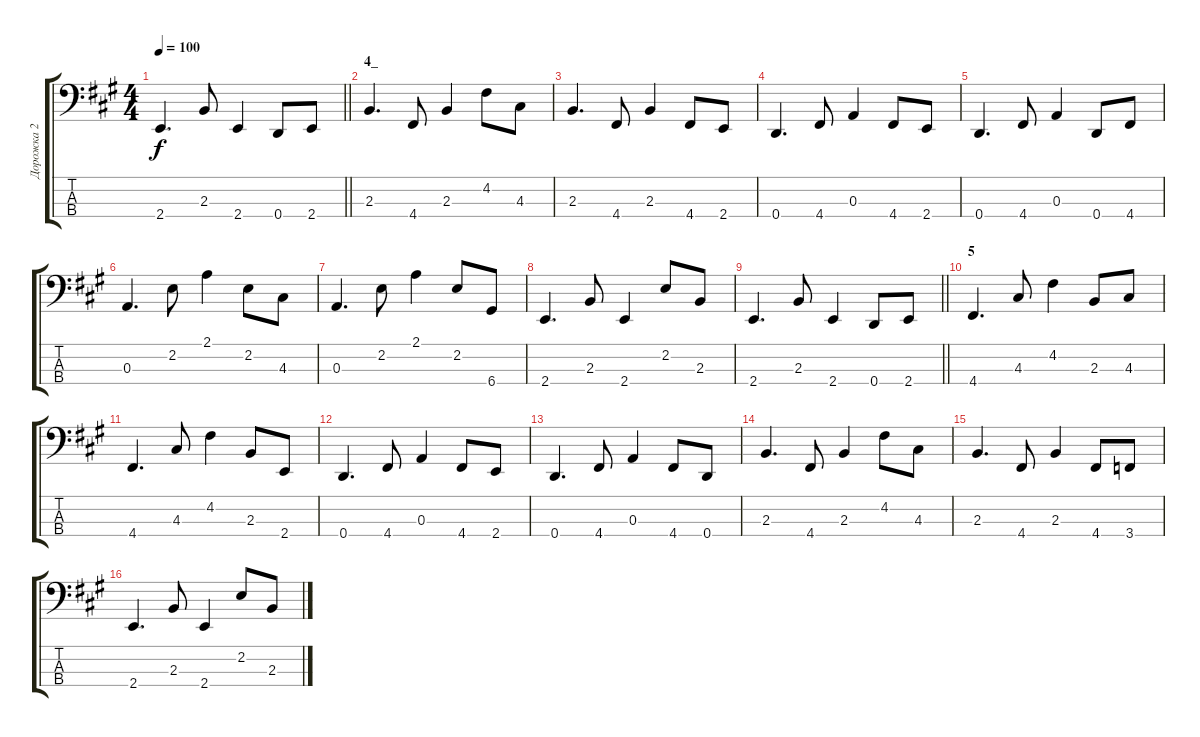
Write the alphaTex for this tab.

\track ("Дорожка 2" "Дорожка 2") {instrument electricbassfinger}
\staff {score tabs}
\tuning (G2 D2 A1 D1) {hide}
\ts (4 4)
\tempo 100
\clef f4
\barLineRight lightlight
\ks f#minor
2.4.4{d dy f} 2.3.8 2.4.4 0.4.8 2.4.8 |
\section ("" "4_")
2.3.4{d} 4.4.8 2.3.4 4.2.8 4.3.8 |
2.3.4{d} 4.4.8 2.3.4 4.4.8 2.4.8 |
0.4.4{d} 4.4.8 0.3.4 4.4.8 2.4.8 |
0.4.4{d} 4.4.8 0.3.4 0.4.8 4.4.8 |
0.3.4{d} 2.2.8 2.1.4 2.2.8 4.3.8 |
0.3.4{d} 2.2.8 2.1.4 2.2.8 6.4.8 |
2.4.4{d} 2.3.8 2.4.4 2.2.8 2.3.8 |
\barLineRight lightlight
2.4.4{d} 2.3.8 2.4.4 0.4.8 2.4.8 |
\section ("" "5")
4.4.4{d} 4.3.8 4.2.4 2.3.8 4.3.8 |
4.4.4{d} 4.3.8 4.2.4 2.3.8 2.4.8 |
0.4.4{d} 4.4.8 0.3.4 4.4.8 2.4.8 |
0.4.4{d} 4.4.8 0.3.4 4.4.8 0.4.8 |
2.3.4{d} 4.4.8 2.3.4 4.2.8 4.3.8 |
2.3.4{d} 4.4.8 2.3.4 4.4.8 3.4.8 |
2.4.4{d} 2.3.8 2.4.4 2.2.8 2.3.8
